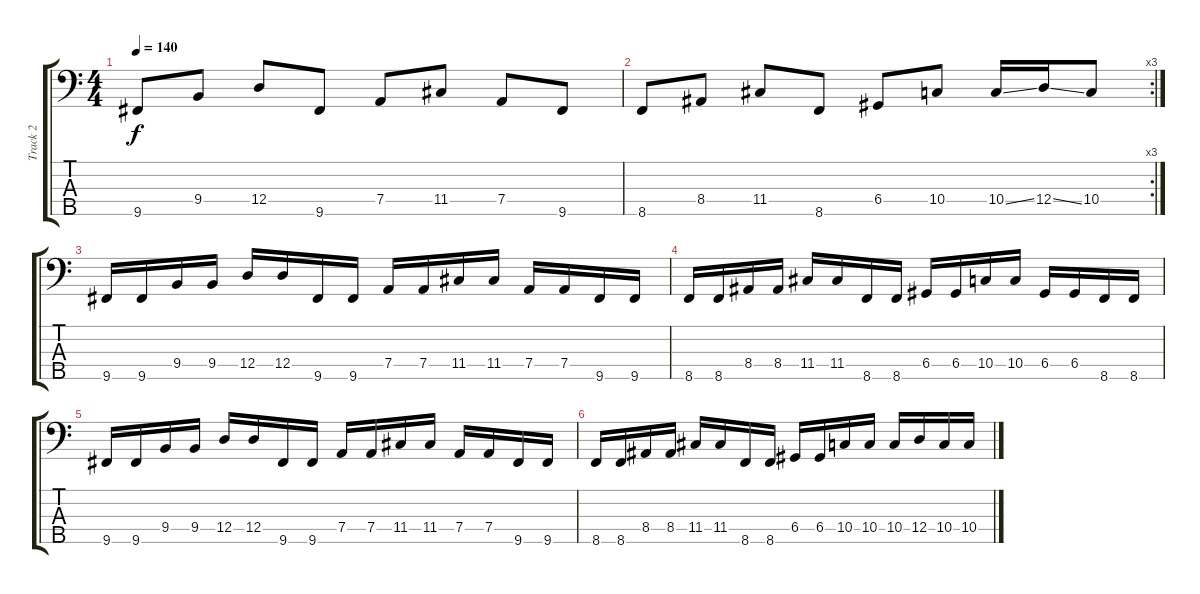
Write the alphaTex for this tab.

\track ("Track 2" "Track 2") {instrument electricbasspick}
\staff {score tabs}
\tuning (F2 C2 G1 D1 A0) {hide}
\ts (4 4)
\tempo 140
\clef f4
\ks c
9.5.8{dy f} 9.4.8 12.4.8 9.5.8 7.4.8 11.4.8 7.4.8 9.5.8 |
\rc 3
8.5.8 8.4.8 11.4.8 8.5.8 6.4.8 10.4.8 10.4{ss}.16 12.4{ss}.16 10.4.8 |
9.5.16 9.5.16 9.4.16 9.4.16 12.4.16 12.4.16 9.5.16 9.5.16 7.4.16 7.4.16 11.4.16 11.4.16 7.4.16 7.4.16 9.5.16 9.5.16 |
8.5.16 8.5.16 8.4.16 8.4.16 11.4.16 11.4.16 8.5.16 8.5.16 6.4.16 6.4.16 10.4.16 10.4.16 6.4.16 6.4.16 8.5.16 8.5.16 |
9.5.16 9.5.16 9.4.16 9.4.16 12.4.16 12.4.16 9.5.16 9.5.16 7.4.16 7.4.16 11.4.16 11.4.16 7.4.16 7.4.16 9.5.16 9.5.16 |
8.5.16 8.5.16 8.4.16 8.4.16 11.4.16 11.4.16 8.5.16 8.5.16 6.4.16 6.4.16 10.4.16 10.4.16 10.4.16 12.4.16 10.4.16 10.4.16
